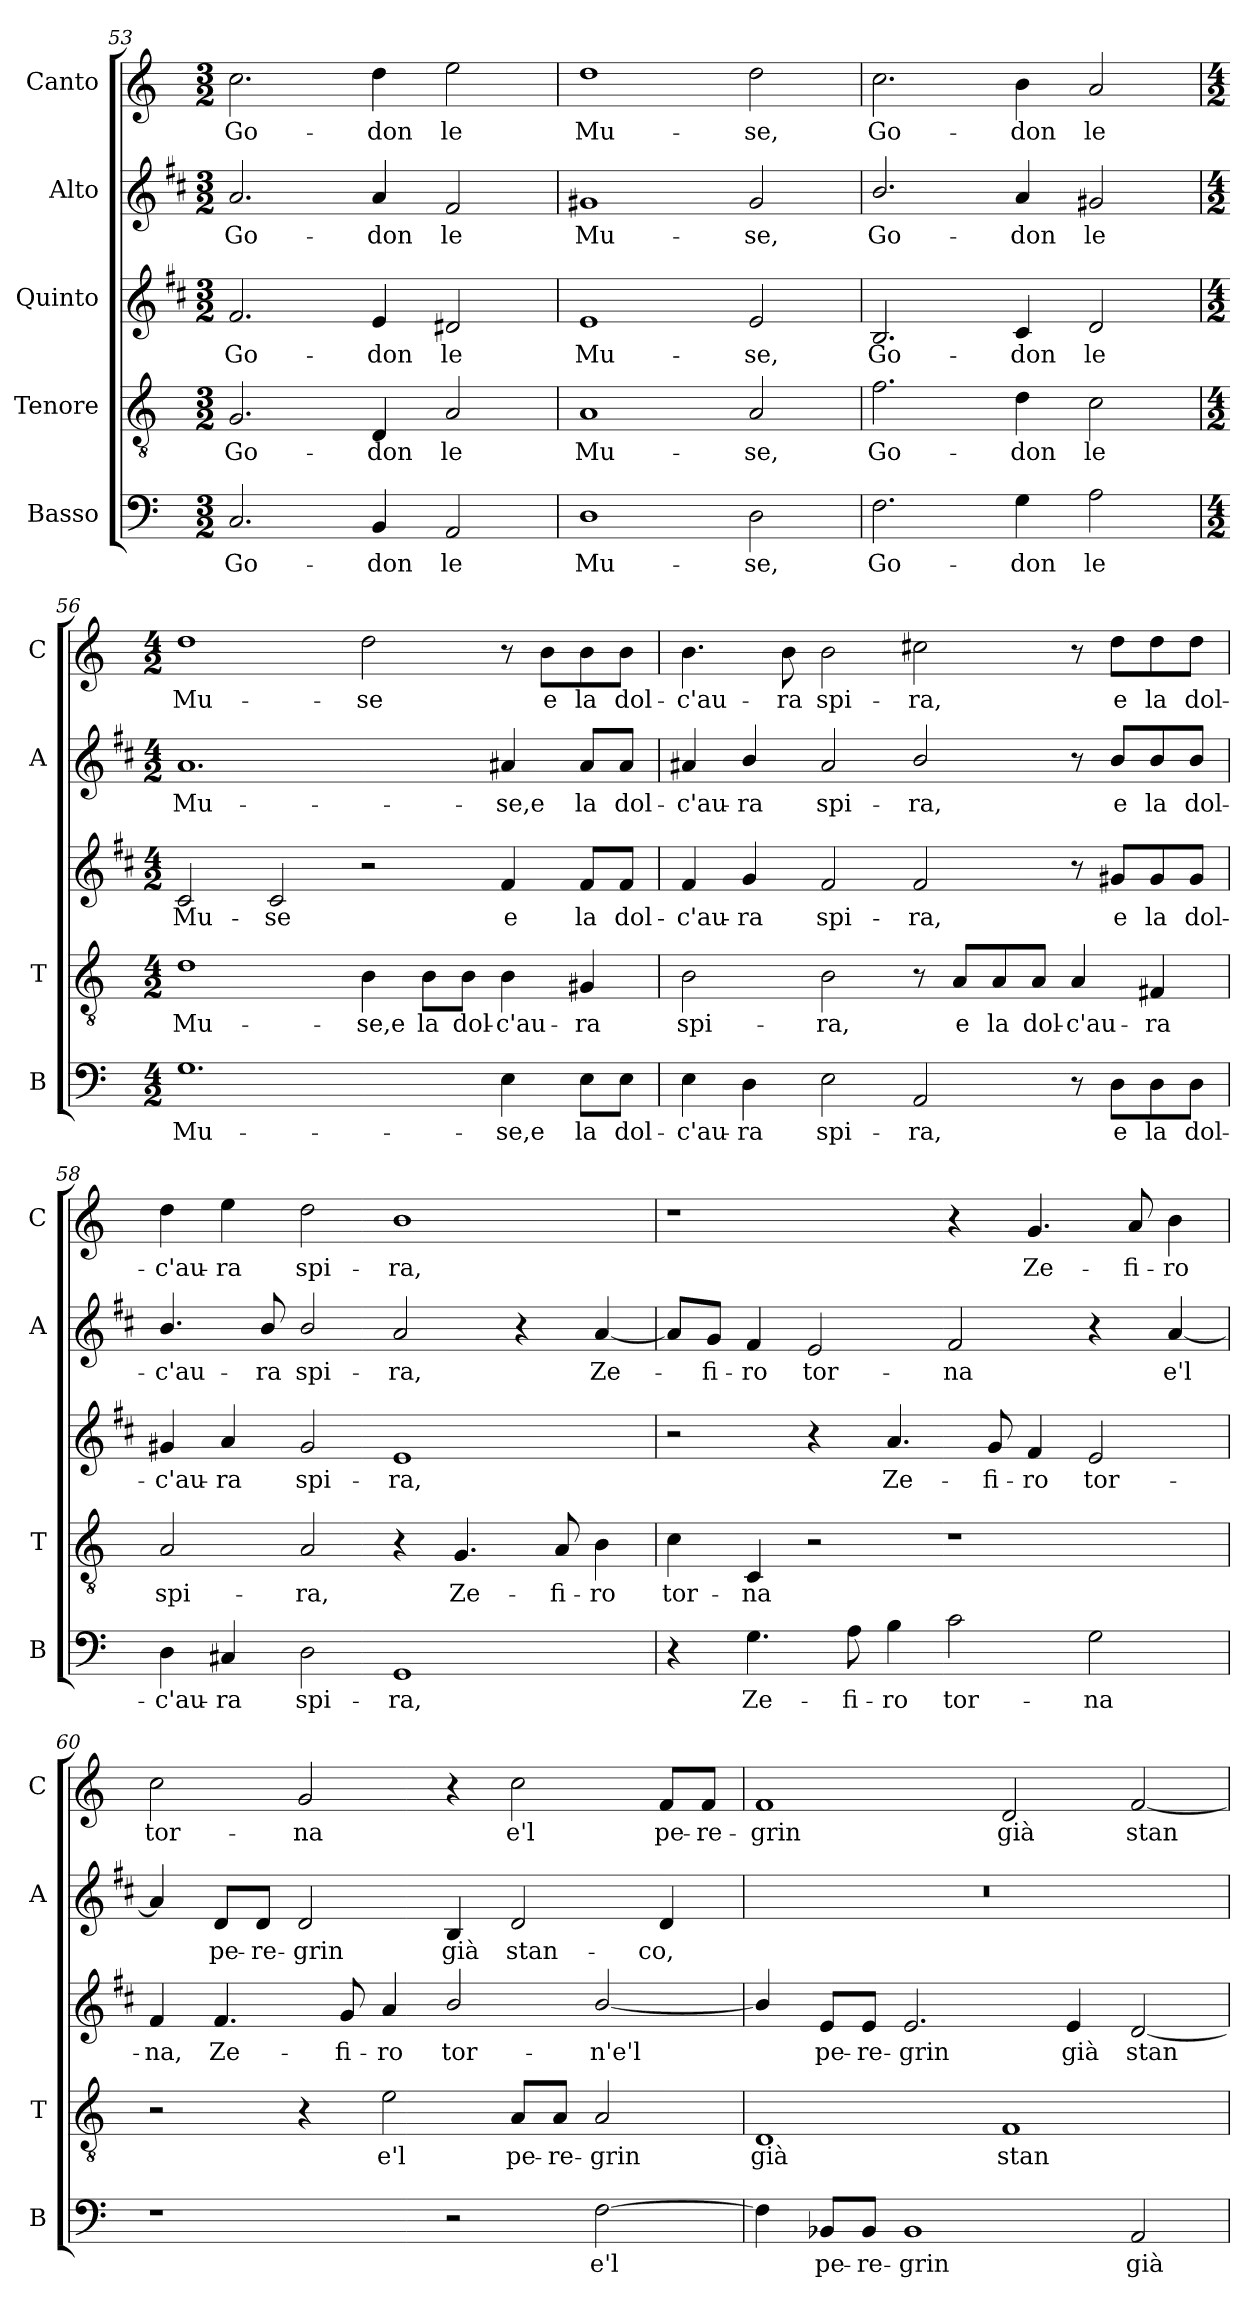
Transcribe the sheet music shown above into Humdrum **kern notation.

**kern	**text	**kern	**text	**kern	**text	**kern	**text	**kern	**text
*part5	*part5	*part4	*part4	*part3	*part3	*part2	*part2	*part1	*part1
*staff5	*staff5	*staff4	*staff4	*staff3	*staff3	*staff2	*staff2	*staff1	*staff1
*I"Basso	*	*I"Tenore	*	*I"Quinto	*	*I"Alto	*	*I"Canto	*
*I'B	*	*I'T	*	*	*	*I'A	*	*I'C	*
*clefF4	*	*clefGv2	*	*clefG2	*	*clefG2	*	*clefG2	*
*	*	*	*	*ITrd1c2	*	*ITrd1c2	*	*	*
*k[]	*	*k[]	*	*k[]	*	*k[]	*	*k[]	*
*C:	*	*C:	*	*C:	*	*C:	*	*C:	*
*M3/2	*	*M3/2	*	*M3/2	*	*M3/2	*	*M3/2	*
=53	=53	=53	=53	=53	=53	=53	=53	=53	=53
!	!LO:LY:b	!	!LO:LY:b	!	!LO:LY:b	!	!LO:LY:b	!	!LO:LY:b
2.C/	Go-	2.G/	Go-	2.e/	Go-	2.g/	Go-	2.cc\	Go-
!	!LO:LY:b	!	!LO:LY:b	!	!LO:LY:b	!	!LO:LY:b	!	!LO:LY:b
4BB/	-don	4D/	-don	4d/	-don	4g/	-don	4dd\	-don
!	!LO:LY:b	!	!LO:LY:b	!	!LO:LY:b	!	!LO:LY:b	!	!LO:LY:b
2AA/	le	2A/	le	2c#X/	le	2e/	le	2ee\	le
!!LO:LB:g=z
=54	=54	=54	=54	=54	=54	=54	=54	=54	=54
!	!LO:LY:b	!	!LO:LY:b	!	!LO:LY:b	!	!LO:LY:b	!	!LO:LY:b
1D	Mu-	1A	Mu-	1d	Mu-	1f#X	Mu-	1dd	Mu-
!	!LO:LY:b	!	!LO:LY:b	!	!LO:LY:b	!	!LO:LY:b	!	!LO:LY:b
2D\	-se,	2A/	-se,	2d/	-se,	2f#/	-se,	2dd\	-se,
=55	=55	=55	=55	=55	=55	=55	=55	=55	=55
!	!LO:LY:b	!	!LO:LY:b	!	!LO:LY:b	!	!LO:LY:b	!	!LO:LY:b
2.F\	Go-	2.f\	Go-	2.A/	Go-	2.a/	Go-	2.cc\	Go-
!	!LO:LY:b	!	!LO:LY:b	!	!LO:LY:b	!	!LO:LY:b	!	!LO:LY:b
4G\	-don	4d\	-don	4B/	-don	4g/	-don	4b\	-don
!	!LO:LY:b	!	!LO:LY:b	!	!LO:LY:b	!	!LO:LY:b	!	!LO:LY:b
2A\	le	2c\	le	2c/	le	2f#X/	le	2a/	le
=56	=56	=56	=56	=56	=56	=56	=56	=56	=56
*M4/2	*	*M4/2	*	*M4/2	*	*M4/2	*	*M4/2	*
!	!LO:LY:b	!	!LO:LY:b	!	!LO:LY:b	!	!LO:LY:b	!	!LO:LY:b
1.G	Mu-	1d	Mu-	2B/	Mu-	1.g	Mu-	1dd	Mu-
!	!	!	!	!	!LO:LY:b	!	!	!	!
.	.	.	.	2B/	-se	.	.	.	.
!	!	!	!LO:LY:b	!	!	!	!	!	!LO:LY:b
.	.	4B\	-se,e	2r	.	.	.	2dd\	-se
!	!	!	!LO:LY:b	!	!	!	!	!	!
.	.	8B\L	la	.	.	.	.	.	.
!	!	!	!LO:LY:b	!	!	!	!	!	!
.	.	8B\J	dol-	.	.	.	.	.	.
!	!LO:LY:b	!	!LO:LY:b	!	!LO:LY:b	!	!LO:LY:b	!	!
4E\	-se,e	4B\	-c'au-	4e/	e	4g#X/	-se,e	8r	.
!	!	!	!	!	!	!	!	!	!LO:LY:b
.	.	.	.	.	.	.	.	8b\L	e
!	!LO:LY:b	!	!LO:LY:b	!	!LO:LY:b	!	!LO:LY:b	!	!LO:LY:b
8E\L	la	4G#X/	-ra	8e/L	la	8g#/L	la	8b\	la
!	!LO:LY:b	!	!	!	!LO:LY:b	!	!LO:LY:b	!	!LO:LY:b
8E\J	dol-	.	.	8e/J	dol-	8g#/J	dol-	8b\J	dol-
=57	=57	=57	=57	=57	=57	=57	=57	=57	=57
!	!LO:LY:b	!	!LO:LY:b	!	!LO:LY:b	!	!LO:LY:b	!	!LO:LY:b
4E\	-c'au-	2B\	spi-	4e/	-c'au-	4g#X/	-c'au-	4.b\	-c'au-
!	!LO:LY:b	!	!	!	!LO:LY:b	!	!LO:LY:b	!	!
4D\	-ra	.	.	4f/	-ra	4a/	-ra	.	.
!	!	!	!	!	!	!	!	!	!LO:LY:b
.	.	.	.	.	.	.	.	8b\	-ra
!	!LO:LY:b	!	!LO:LY:b	!	!LO:LY:b	!	!LO:LY:b	!	!LO:LY:b
2E\	spi-	2B\	-ra,	2e/	spi-	2g#/	spi-	2b\	spi-
!	!LO:LY:b	!	!	!	!LO:LY:b	!	!LO:LY:b	!	!LO:LY:b
2AA/	-ra,	8r	.	2e/	-ra,	2a/	-ra,	2cc#X\	-ra,
!	!	!	!LO:LY:b	!	!	!	!	!	!
.	.	8A/L	e	.	.	.	.	.	.
!	!	!	!LO:LY:b	!	!	!	!	!	!
.	.	8A/	la	.	.	.	.	.	.
!	!	!	!LO:LY:b	!	!	!	!	!	!
.	.	8A/J	dol-	.	.	.	.	.	.
!	!	!	!LO:LY:b	!	!	!	!	!	!
8r	.	4A/	-c'au-	8r	.	8r	.	8r	.
!	!LO:LY:b	!	!	!	!LO:LY:b	!	!LO:LY:b	!	!LO:LY:b
8D\L	e	.	.	8f#X/L	e	8a/L	e	8dd\L	e
!	!LO:LY:b	!	!LO:LY:b	!	!LO:LY:b	!	!LO:LY:b	!	!LO:LY:b
8D\	la	4F#X/	-ra	8f#/	la	8a/	la	8dd\	la
!	!LO:LY:b	!	!	!	!LO:LY:b	!	!LO:LY:b	!	!LO:LY:b
8D\J	dol-	.	.	8f#/J	dol-	8a/J	dol-	8dd\J	dol-
!!LO:LB:g=z
=58	=58	=58	=58	=58	=58	=58	=58	=58	=58
!	!LO:LY:b	!	!LO:LY:b	!	!LO:LY:b	!	!LO:LY:b	!	!LO:LY:b
4D\	-c'au-	2A/	spi-	4f#X/	-c'au-	4.a/	-c'au-	4dd\	-c'au-
!	!LO:LY:b	!	!	!	!LO:LY:b	!	!	!	!LO:LY:b
4C#X/	-ra	.	.	4g/	-ra	.	.	4ee\	-ra
!	!	!	!	!	!	!	!LO:LY:b	!	!
.	.	.	.	.	.	8a/	-ra	.	.
!	!LO:LY:b	!	!LO:LY:b	!	!LO:LY:b	!	!LO:LY:b	!	!LO:LY:b
2D\	spi-	2A/	-ra,	2f#/	spi-	2a/	spi-	2dd\	spi-
!	!LO:LY:b	!	!	!	!LO:LY:b	!	!LO:LY:b	!	!LO:LY:b
1GG	-ra,	4r	.	1d	-ra,	2g/	-ra,	1b	-ra,
!	!	!	!LO:LY:b	!	!	!	!	!	!
.	.	4.G/	Ze-	.	.	.	.	.	.
.	.	.	.	.	.	4r	.	.	.
!	!	!	!LO:LY:b	!	!	!	!	!	!
.	.	8A/	-fi-	.	.	.	.	.	.
!	!	!	!LO:LY:b	!	!	!	!LO:LY:b	!	!
.	.	4B\	-ro	.	.	[4g/	Ze-	.	.
=59	=59	=59	=59	=59	=59	=59	=59	=59	=59
!	!	!	!LO:LY:b	!	!	!	!	!	!
4r	.	4c\	tor-	2r	.	8g/L]	.	1r	.
!	!	!	!	!	!	!	!LO:LY:b	!	!
.	.	.	.	.	.	8f/J	-fi-	.	.
!	!LO:LY:b	!	!LO:LY:b	!	!	!	!LO:LY:b	!	!
4.G\	Ze-	4C/	-na	.	.	4e/	-ro	.	.
!	!	!	!	!	!	!	!LO:LY:b	!	!
.	.	2r	.	4r	.	2d/	tor-	.	.
!	!LO:LY:b	!	!	!	!	!	!	!	!
8A\	-fi-	.	.	.	.	.	.	.	.
!	!LO:LY:b	!	!	!	!LO:LY:b	!	!	!	!
4B\	-ro	.	.	4.g/	Ze-	.	.	.	.
!	!LO:LY:b	!	!	!	!	!	!LO:LY:b	!	!
2c\	tor-	1r	.	.	.	2e/	-na	4r	.
!	!	!	!	!	!LO:LY:b	!	!	!	!
.	.	.	.	8f/	-fi-	.	.	.	.
!	!	!	!	!	!LO:LY:b	!	!	!	!LO:LY:b
.	.	.	.	4e/	-ro	.	.	4.g/	Ze-
!	!LO:LY:b	!	!	!	!LO:LY:b	!	!	!	!
2G\	-na	.	.	2d/	tor-	4r	.	.	.
!	!	!	!	!	!	!	!	!	!LO:LY:b
.	.	.	.	.	.	.	.	8a/	-fi-
!	!	!	!	!	!	!	!LO:LY:b	!	!LO:LY:b
.	.	.	.	.	.	[4g/	e'l	4b\	-ro
=60	=60	=60	=60	=60	=60	=60	=60	=60	=60
!	!	!	!	!	!LO:LY:b	!	!	!	!LO:LY:b
1r	.	2r	.	4e/	-na,	4g/]	.	2cc\	tor-
!	!	!	!	!	!LO:LY:b	!	!LO:LY:b	!	!
.	.	.	.	4.e/	Ze-	8c/L	pe-	.	.
!	!	!	!	!	!	!	!LO:LY:b	!	!
.	.	.	.	.	.	8c/J	-re-	.	.
!	!	!	!	!	!	!	!LO:LY:b	!	!LO:LY:b
.	.	4r	.	.	.	2c/	-grin	2g/	-na
!	!	!	!	!	!LO:LY:b	!	!	!	!
.	.	.	.	8f/	-fi-	.	.	.	.
!	!	!	!LO:LY:b	!	!LO:LY:b	!	!	!	!
.	.	2e\	e'l	4g/	-ro	.	.	.	.
!	!	!	!	!	!LO:LY:b	!	!LO:LY:b	!	!
2r	.	.	.	2a/	tor-	4A/	già	4r	.
!	!	!	!LO:LY:b	!	!	!	!LO:LY:b	!	!LO:LY:b
.	.	8A/L	pe-	.	.	2c/	stan-	2cc\	e'l
!	!	!	!LO:LY:b	!	!	!	!	!	!
.	.	8A/J	-re-	.	.	.	.	.	.
!	!LO:LY:b	!	!LO:LY:b	!	!LO:LY:b	!	!	!	!
[2F\	e'l	2A/	-grin	[2a/	-n'e'l	.	.	.	.
!	!	!	!	!	!	!	!LO:LY:b	!	!LO:LY:b
.	.	.	.	.	.	4c/	-co,	8f/L	pe-
!	!	!	!	!	!	!	!	!	!LO:LY:b
.	.	.	.	.	.	.	.	8f/J	-re-
!!LO:PB:g=z
=61	=61	=61	=61	=61	=61	=61	=61	=61	=61
!	!	!	!LO:LY:b	!	!	!	!	!	!LO:LY:b
4F\]	.	1D	già	4a/]	.	0r	.	1f	-grin
!	!LO:LY:b	!	!	!	!LO:LY:b	!	!	!	!
8BB-X/L	pe-	.	.	8d/L	pe-	.	.	.	.
!	!LO:LY:b	!	!	!	!LO:LY:b	!	!	!	!
8BB-/J	-re-	.	.	8d/J	-re-	.	.	.	.
!	!LO:LY:b	!	!	!	!LO:LY:b	!	!	!	!
1BB-	-grin	.	.	2.d/	-grin	.	.	.	.
!	!	!	!LO:LY:b	!	!	!	!	!	!LO:LY:b
.	.	1F	stan-	.	.	.	.	2d/	già
!	!	!	!	!	!LO:LY:b	!	!	!	!
.	.	.	.	4d/	già	.	.	.	.
!	!LO:LY:b	!	!	!	!LO:LY:b	!	!	!	!LO:LY:b
2AA/	già	.	.	[2c/	stan-	.	.	[2f/	stan-
=	=	=	=	=	=	=	=	=	=
*-	*-	*-	*-	*-	*-	*-	*-	*-	*-
